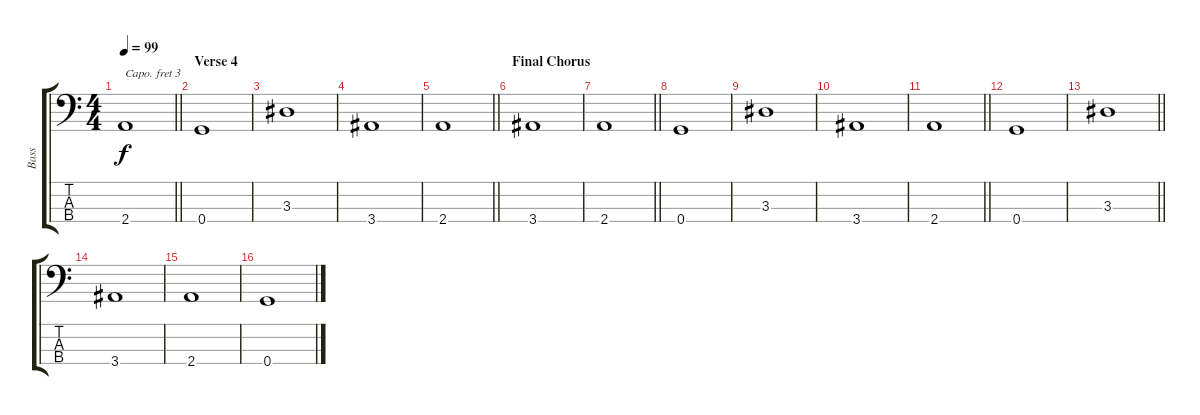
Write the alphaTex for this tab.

\track ("Bass" "Bass") {instrument electricbassfinger}
\staff {score tabs}
\capo 3
\tuning (G2 D2 A1 E1) {hide}
\ts (4 4)
\tempo 99
\clef f4
\barLineRight lightlight
\ks c
2.4.1{dy f} |
\section ("" "Verse 4")
0.4.1 |
3.3.1 |
3.4.1 |
\barLineRight lightlight
2.4.1 |
\section ("" "Final Chorus")
3.4.1 |
\barLineRight lightlight
2.4.1 |
0.4.1 |
3.3.1 |
3.4.1 |
\barLineRight lightlight
2.4.1 |
0.4.1 |
\barLineRight lightlight
3.3.1 |
3.4.1 |
2.4.1 |
0.4.1
